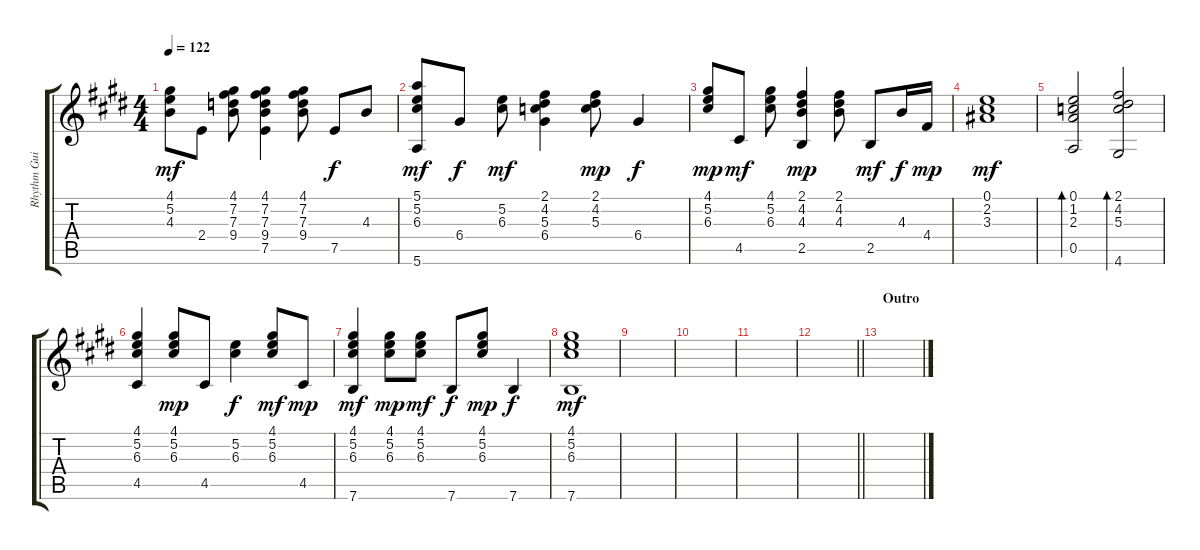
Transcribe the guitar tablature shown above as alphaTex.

\track ("Rhythm Guitar" "Rhythm Gui") {instrument acousticguitarnylon}
\staff {score tabs}
\tuning (E4 B3 G3 D3 A2 E2) {hide}
\ts (4 4)
\tempo 122
\clef g2
\ks e
(4.1 5.2 4.3).8{dy mf} 2.4.8 (4.1 7.2 7.3 9.4).8 (4.1 7.2 7.3 9.4 7.5).4 (4.1 7.2 7.3 9.4).8 7.5.8{dy f} 4.3.8 |
(5.1 5.2 6.3 5.6).8{dy mf} 6.4.8{dy f} (5.2 6.3).8{dy mf} (2.1 4.2 5.3 6.4).4 (2.1 4.2 5.3).8{dy mp} 6.4.4{dy f} |
(4.1 5.2 6.3).8{dy mp} 4.5.8{dy mf} (4.1 5.2 6.3).8 (2.1 4.2 4.3 2.5).4{dy mp} (2.1 4.2 4.3).8 2.5.8{dy mf} 4.3.16{dy f} 4.4.16{dy mp} |
(0.1 2.2 3.3).1{dy mf} |
(0.1 1.2 2.3 0.5).2{bd 120} (2.1 4.2 5.3 4.6).2{bd 120} |
(4.1 5.2 6.3 4.5).4 (4.1 5.2 6.3).8{dy mp} 4.5.8 (5.2 6.3).4{dy f} (4.1 5.2 6.3).8{dy mf} 4.5.8{dy mp} |
(4.1 5.2 6.3 7.6).4{dy mf} (4.1 5.2 6.3).8{dy mp} (4.1 5.2 6.3).8{dy mf} 7.6.8{dy f} (4.1 5.2 6.3).8{dy mp} 7.6.4{dy f} |
(4.1 5.2 6.3 7.6).1{dy mf} |
|
|
|
\barLineRight lightlight
|
\section ("" "Outro")
